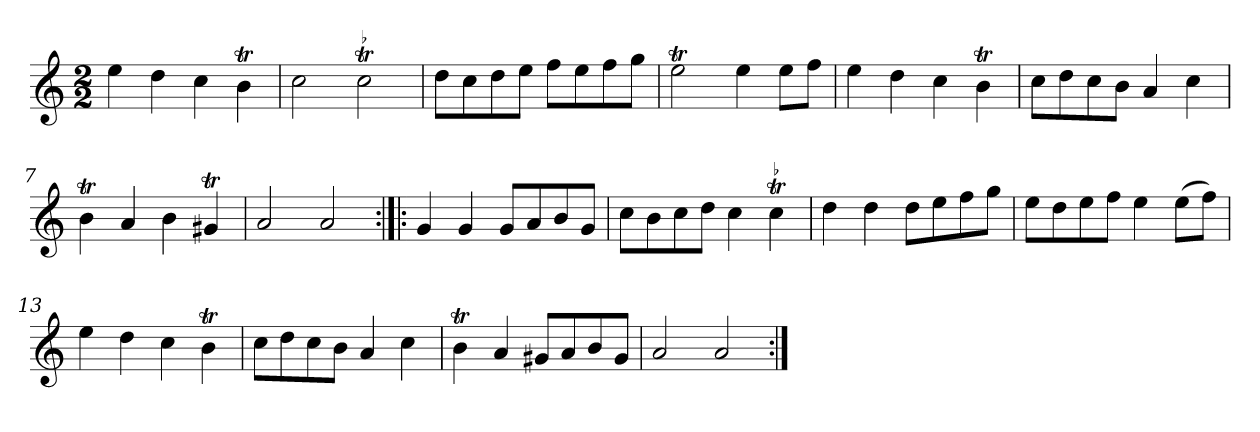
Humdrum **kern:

**kern
*part1
*staff1
*clefG2
*k[]
*a:
*M2/2
*MM148
=1
4ee
4dd
4cc
4bt
=2
2cc
!LO:TR:acc=-
2cct
=3
8dd\L
8cc\
8dd\
8ee\J
8ff\L
8ee\
8ff\
8gg\J
=4
2eet
4ee
8ee\L
8ff\J
=5
4ee
4dd
4cc
4bt
=6
8cc\L
8dd\
8cc\
8b\J
4a
4cc
=7
4bt
4a
4b
4g#Xt
=8
2a
2a
=9:|!|:
4g
4g
8g/L
8a/
8b/
8g/J
=10
8cc\L
8b\
8cc\
8dd\J
4cc
!LO:TR:acc=-
4cct
=11
4dd
4dd
8dd\L
8ee\
8ff\
8gg\J
=12
8ee\L
8dd\
8ee\
8ff\J
4ee
(8ee\L
8ff\J)
=13
4ee
4dd
4cc
4bt
=14
8cc\L
8dd\
8cc\
8b\J
4a
4cc
=15
4bt
4a
8g#X/L
8a/
8b/
8g#/J
=16
2a
2a
=:|!
*-
